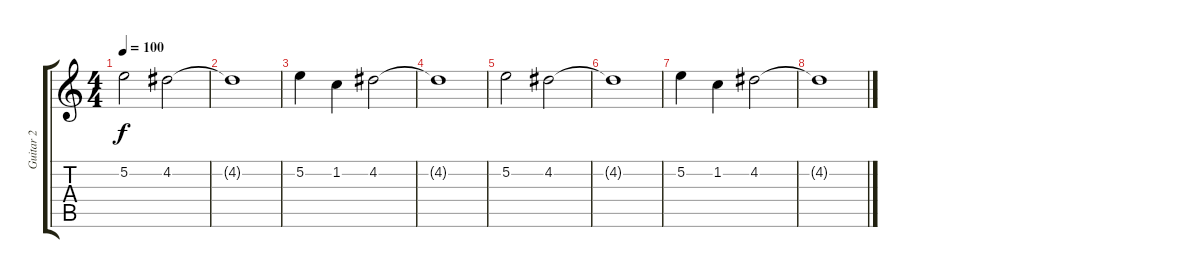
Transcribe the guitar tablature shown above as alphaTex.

\track ("Guitar 2" "Guitar 2") {instrument overdrivenguitar}
\staff {score tabs}
\tuning (E4 B3 G3 D3 A2 E2) {hide}
\ts (4 4)
\tempo 100
\clef g2
\ks c
5.2.2{dy f} 4.2.2 |
4.2{t}.1 |
5.2.4 1.2.4 4.2.2 |
4.2{t}.1 |
5.2.2 4.2.2 |
4.2{t}.1 |
5.2.4 1.2.4 4.2.2 |
4.2{t}.1
